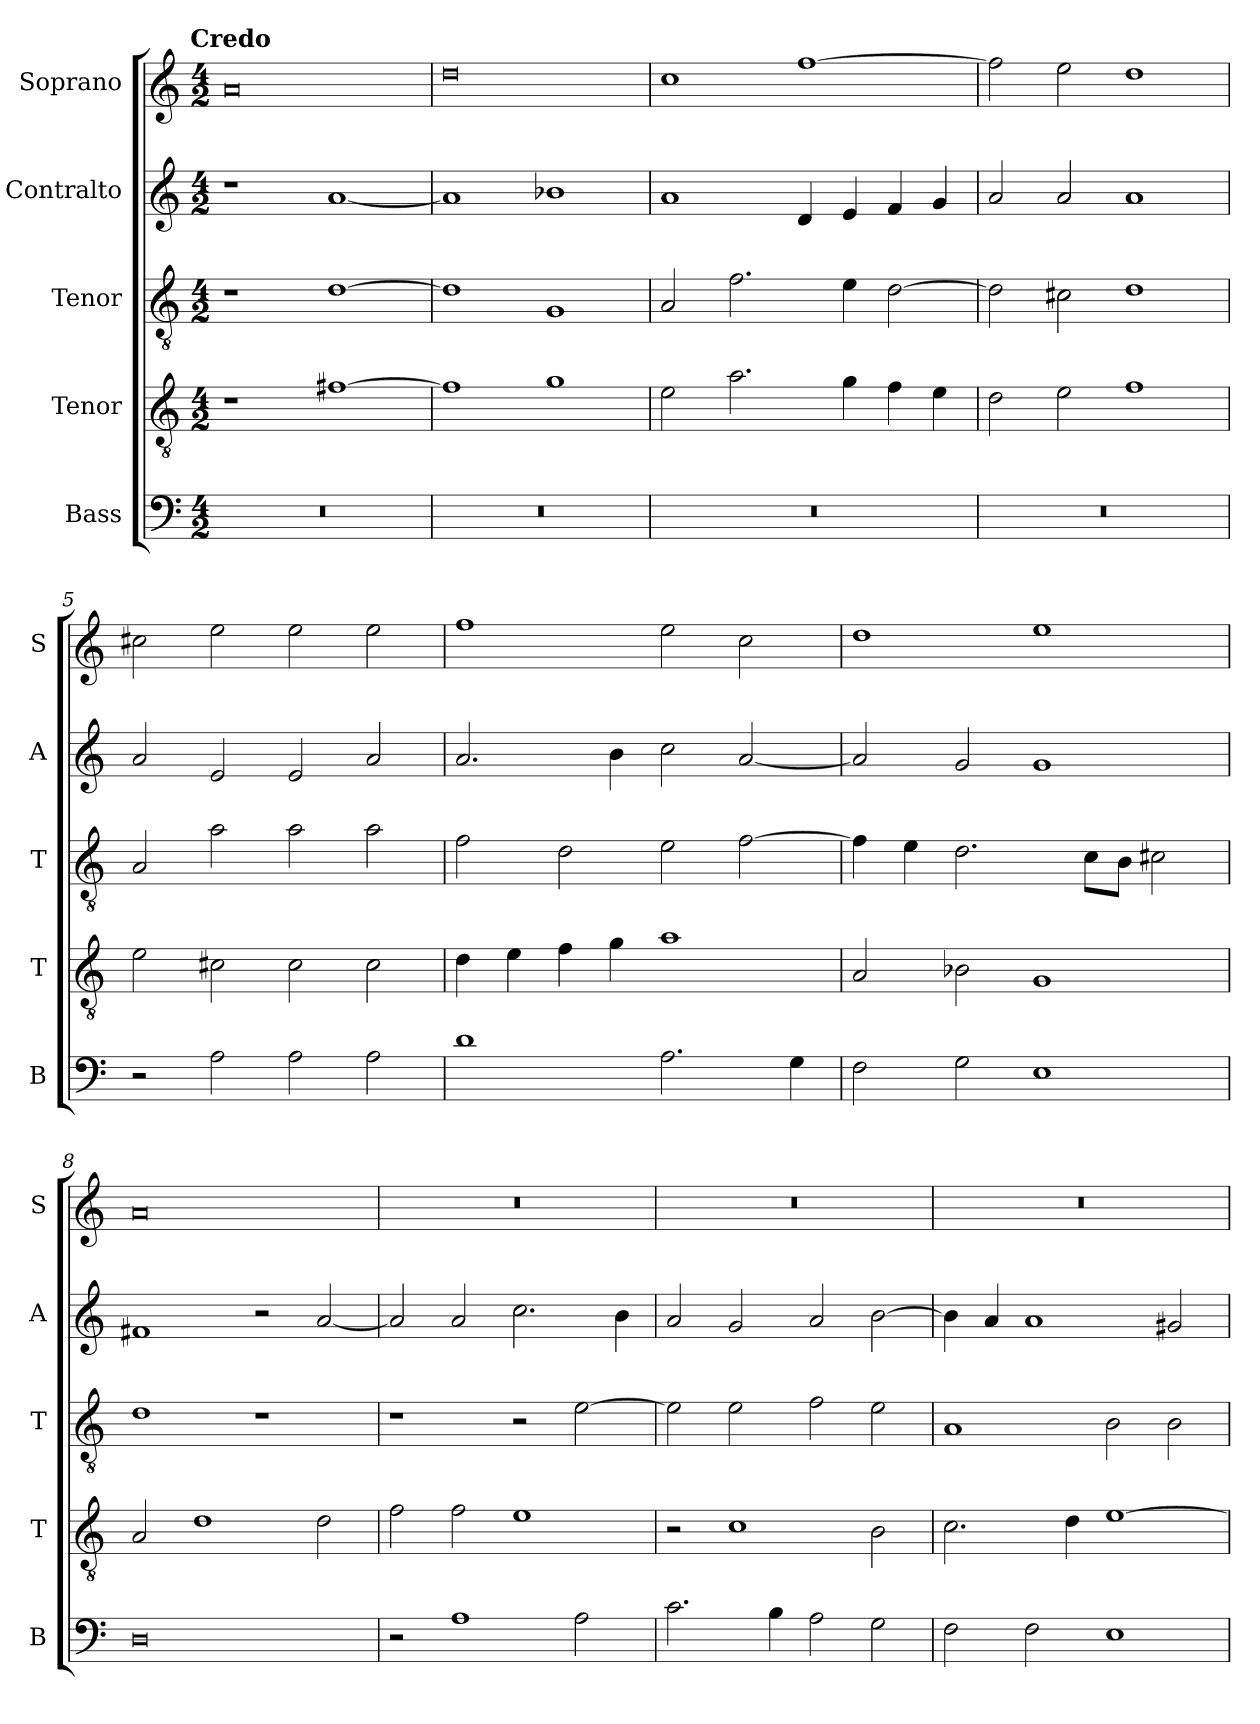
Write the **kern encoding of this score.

**kern	**kern	**kern	**kern	**kern
*part5	*part4	*part3	*part2	*part1
*staff5	*staff4	*staff3	*staff2	*staff1
*I"Bass	*I"Tenor	*I"Tenor	*I"Contralto	*I"Soprano
*I'B	*I'T	*I'T	*I'A	*I'S
*clefF4	*clefGv2	*clefGv2	*clefG2	*clefG2
*k[]	*k[]	*k[]	*k[]	*k[]
*D:dor	*D:dor	*D:dor	*D:dor	*D:dor
!!LO:TX:omd:t=Credo
*M4/2	*M4/2	*M4/2	*M4/2	*M4/2
=1	=1	=1	=1	=1
0r	1r	1r	1r	0a
.	[1f#X	[1d	[1a	.
=2	=2	=2	=2	=2
0r	1f#]	1d]	1a]	0dd
.	1g	1G	1b-X	.
=3	=3	=3	=3	=3
0r	2e	2A	1a	1cc
.	2.a	2.f	.	.
.	.	.	4d	[1ff
.	4g	4e	4e	.
.	4f	[2d	4f	.
.	4e	.	4g	.
=4	=4	=4	=4	=4
0r	2d	2d]	2a	2ff]
.	2e	2c#X	2a	2ee
.	1f	1d	1a	1dd
=5	=5	=5	=5	=5
2r	2e	2A	2a	2cc#X
2A	2c#X	2a	2e	2ee
2A	2c#	2a	2e	2ee
2A	2c#	2a	2a	2ee
=6	=6	=6	=6	=6
1d	4d	2f	2.a	1ff
.	4e	.	.	.
.	4f	2d	.	.
.	4g	.	4b	.
2.A	1a	2e	2cc	2ee
.	.	[2f	[2a	2cc
4G	.	.	.	.
=7	=7	=7	=7	=7
2F	2A	4f]	2a]	1dd
.	.	4e	.	.
2G	2B-X	2.d	2g	.
1E	1G	.	1g	1ee
.	.	8c\L	.	.
.	.	8B\J	.	.
.	.	2c#X	.	.
=8	=8	=8	=8	=8
0D	2A	1d	1f#X	0a
.	1d	.	.	.
.	.	1r	2r	.
.	2d	.	[2a	.
=9	=9	=9	=9	=9
2r	2f	1r	2a]	0r
1A	2f	.	2a	.
.	1e	2r	2.cc	.
2A	.	[2e	.	.
.	.	.	4b	.
=10	=10	=10	=10	=10
2.c	2r	2e]	2a	0r
.	1c	2e	2g	.
4B	.	.	.	.
2A	.	2f	2a	.
2G	2B	2e	[2b	.
=11	=11	=11	=11	=11
2F	2.c	1A	4b]	0r
.	.	.	4a	.
2F	.	.	1a	.
.	4d	.	.	.
1E	[1e	2B	.	.
.	.	2B	2g#X	.
=	=	=	=	=
*-	*-	*-	*-	*-
